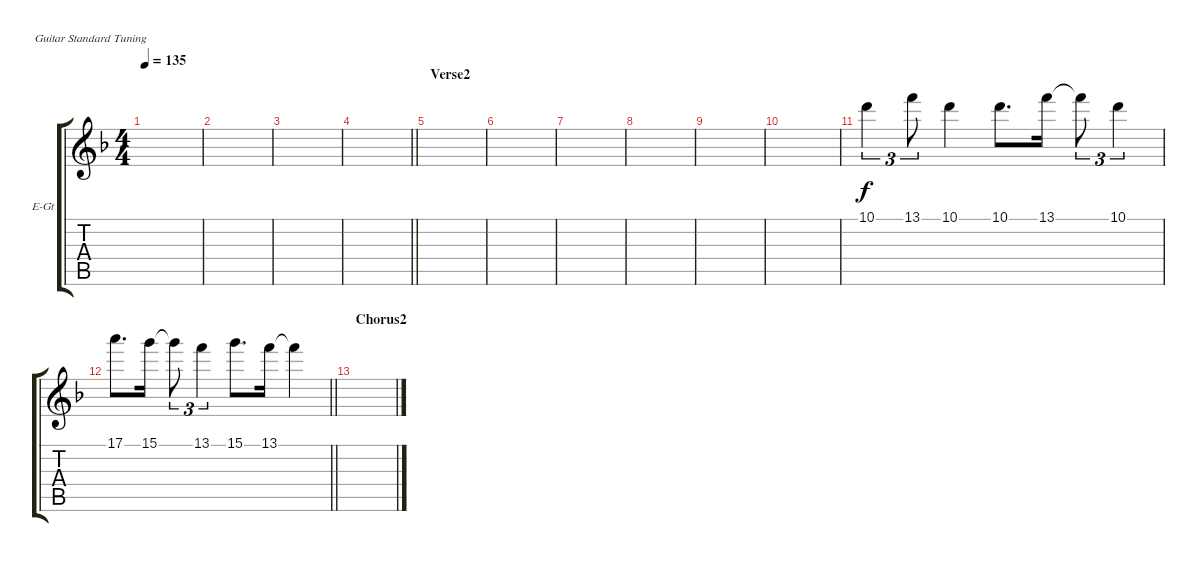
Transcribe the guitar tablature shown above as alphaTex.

\bracketExtendMode groupsimilarinstruments
\firstSystemTrackNameOrientation horizontal
\otherSystemsTrackNameOrientation horizontal
\track ("vocal back 1 (Artur Potemkin)" "E-Gt") {instrument electricguitarclean}
\staff {score tabs}
\tuning (E4 B3 G3 D3 A2 E2)
\ts (4 4)
\tempo 135
\clef g2
\scale
0.333333
\ks dminor
|
\scale
0.333333 |
\scale
0.333333 |
\scale
0.333333
\barLineRight lightlight
|
\section ("" "Verse2")
\scale
0.333333 |
\scale
0.333333 |
\scale
0.333333 |
\scale
0.333333 |
\scale
0.333333 |
\scale
0.333333 |
\scale
0.333333 10.1.4{tu (3 2)} 13.1.8{tu (3 2)} 10.1.4 10.1.8{d} 13.1.16 13.1{t}.8{tu (3 2)} 10.1.4{tu (3 2)} |
\scale
0.333333
\barLineRight lightlight
17.1.8{d} 15.1.16 15.1{t}.8{tu (3 2)} 13.1.4{tu (3 2)} 15.1.8{d} 13.1.16 13.1{t}.4 |
\section ("" "Chorus2")
\scale
0.333333 |
\scale
0.333333 |
\scale
0.333333 |
\scale
0.333333
